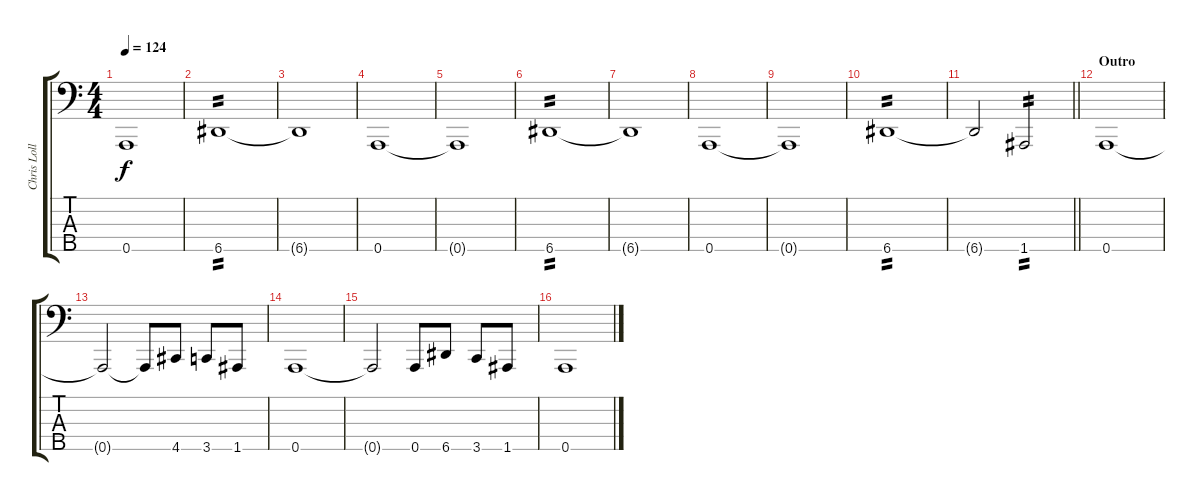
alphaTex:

\track ("Chris Lollis" "Chris Loll") {instrument electricbasspick}
\staff {score tabs}
\tuning (G2 D2 A1 E1 A0) {hide}
\ts (4 4)
\tempo 124
\clef f4
\ks c
0.5{t}.1{dy f} |
6.5.1{tp 2} |
6.5{t}.1 |
0.5.1 |
0.5{t}.1 |
6.5.1{tp 2} |
6.5{t}.1 |
0.5.1 |
0.5{t}.1 |
6.5.1{tp 2} |
\barLineRight lightlight
6.5{t}.2 1.5.2{tp 2} |
\section ("" "Outro")
0.5.1 |
0.5{t}.2 0.5{t}.8 4.5.8 3.5.8 1.5.8 |
0.5.1 |
0.5{t}.2 0.5.8 6.5.8 3.5.8 1.5.8 |
0.5.1
